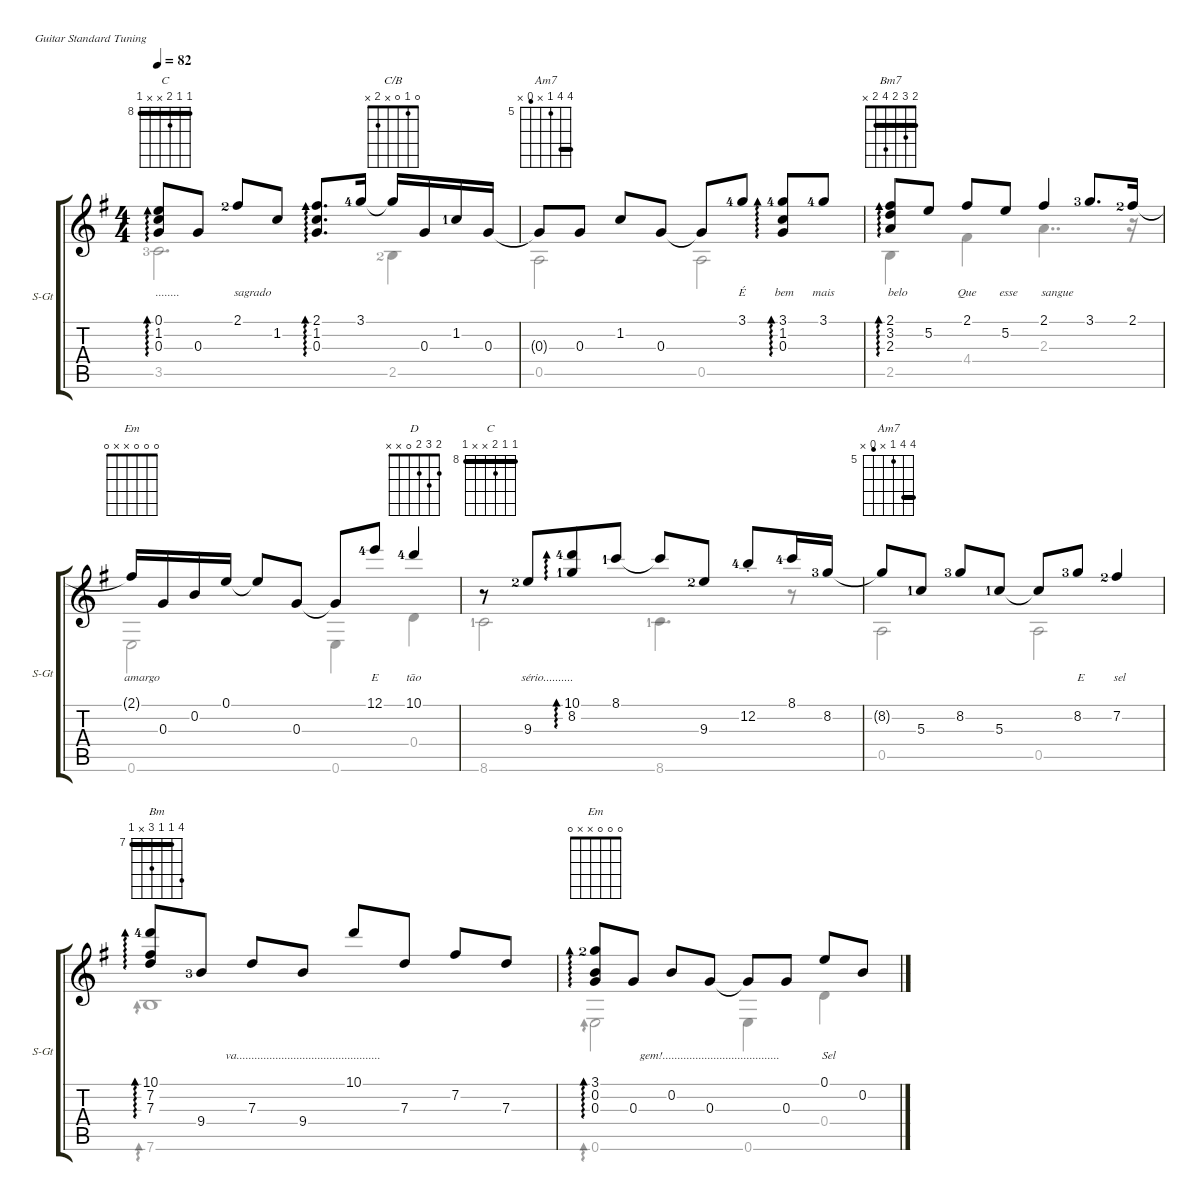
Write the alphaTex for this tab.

\defaultSystemsLayout 4
\hideDynamics
\bracketExtendMode groupsimilarinstruments
\singleTrackTrackNamePolicy allsystems
\firstSystemTrackNameOrientation horizontal
\otherSystemsTrackNameOrientation horizontal
\chordDiagramsInScore
\defaultBarNumberDisplay Hide
\track ("Classical Guitar" "S-Gt") {instrument acousticguitarnylon}
\staff {score tabs}
\tuning (E4 B3 G3 D3 A2 E2)
\chord ("Em" 0 0 0 x x 0) {showdiagram false}
\chord ("C" 0 1 0 2 3 x) {showdiagram false}
\chord ("C/B" 0 1 0 x 2 x) {showdiagram false}
\chord ("Am7" 0 1 0 2 0 x) {showdiagram false}
\chord ("D" 2 3 2 0 x x) {showdiagram false}
\chord ("Bm7" 2 3 2 4 2 x) {showdiagram false barre (2 2)}
\chord ("C" 8 8 9 x x 8) {firstfret 8 showdiagram false barre (8 8)}
\chord ("Am7" 8 8 5 x 4 x) {firstfret 5 showdiagram false barre 8}
\chord ("Bm" 10 7 7 9 x 7) {firstfret 7 showdiagram false barre (7 7)}
\voice
\ts (4 4)
\tempo 82
\clef g2
\scale
0.371875
\ks eminor
(0.1{acc forcenatural} 1.2{acc forcenatural} 0.3{acc forcenatural}).8{ad 0 ch "C" lyrics (0 "      ........  ") lyrics (1 "") lyrics (2 "") lyrics (3 "") lyrics (4 "") dy mf beam Up} 0.3{acc forcenatural}.8{beam Up} 2.1{lf 3 acc #}.8{lyrics (0 "          sagrado") lyrics (1 "") lyrics (2 "") lyrics (3 "") lyrics (4 "") beam Up} 1.2{acc forcenatural}.8{beam Up} (2.1{acc #} 1.2{acc forcenatural} 0.3{acc forcenatural}).8{d ad 0 beam Up} 3.1{lf 5 acc forcenatural}.16{beam Up} 3.1{t acc forcenatural}.16{ch "C/B" beam Up} 0.3{acc forcenatural}.16{beam Up} 1.2{lf 2 acc forcenatural}.16{beam Up} 0.3{acc forcenatural}.16{beam Up} |
\scale
0.304774 0.3{t acc forcenatural}.8{ch "Am7" beam Up} 0.3{acc forcenatural}.8{beam Up} 1.2{acc forcenatural}.8{beam Up} 0.3{acc forcenatural}.8{beam Up} 0.3{t acc forcenatural}.8{beam Up} 3.1{lf 5 acc forcenatural}.8{lyrics (0 "É") lyrics (1 "") lyrics (2 "") lyrics (3 "") lyrics (4 "") beam Up} (1.2{acc forcenatural} 3.1{lf 5 acc forcenatural} 0.3{acc forcenatural}).8{ad 0 lyrics (0 " bem    ") lyrics (1 "") lyrics (2 "") lyrics (3 "") lyrics (4 "") beam Up} 3.1{lf 5 acc forcenatural}.8{lyrics (0 "mais") lyrics (1 "") lyrics (2 "") lyrics (3 "") lyrics (4 "") beam Up} |
\scale
0.323766 (2.1{acc #} 3.2{acc forcenatural} 2.3{acc forcenatural}).8{ad 0 ch "Bm7" lyrics (0 "     belo") lyrics (1 "") lyrics (2 "") lyrics (3 "") lyrics (4 "") beam Up} 5.2{acc forcenatural}.8{beam Up} 2.1{acc #}.8{lyrics (0 "Que") lyrics (1 "") lyrics (2 "") lyrics (3 "") lyrics (4 "") beam Up} 5.2{acc forcenatural}.8{lyrics (0 "  esse") lyrics (1 "") lyrics (2 "") lyrics (3 "") lyrics (4 "") beam Up} 2.1{acc #}.4{lyrics (0 "         sangue") lyrics (1 "") lyrics (2 "") lyrics (3 "") lyrics (4 "") beam Up} 3.1{lf 4 acc forcenatural}.8{d beam Up} 2.1{lf 3 acc #}.16{beam Up} |
\scale
1.13315 2.1{t acc #}.16{ch "Em" lyrics (0 "       amargo") lyrics (1 "") lyrics (2 "") lyrics (3 "") lyrics (4 "") beam Up} 0.3{acc forcenatural}.16{beam Up} 0.2{acc forcenatural}.16{beam Up} 0.1{acc forcenatural}.16{beam Up} 0.1{t acc forcenatural}.8{beam Up} 0.3{acc forcenatural}.8{beam Up} 0.3{t acc forcenatural}.8{beam Up} 12.1{lf 5 acc forcenatural}.8{lyrics (0 "E") lyrics (1 "") lyrics (2 "") lyrics (3 "") lyrics (4 "") beam Up} 10.1{lf 5 acc forcenatural}.4{ch "D" lyrics (0 "tão") lyrics (1 "") lyrics (2 "") lyrics (3 "") lyrics (4 "") beam Up} |
\scale
0.878459 r.8{ch "C" beam Up} 9.3{lf 3 acc forcenatural}.8{lyrics (0 "             sério..........") lyrics (1 "") lyrics (2 "") lyrics (3 "") lyrics (4 "") beam Up beam merge} (10.1{lf 5 acc forcenatural} 8.2{lf 2 acc forcenatural}).8{ad 0 beam Up} 8.1{lf 2 acc forcenatural}.8{beam Up} 8.1{t acc forcenatural}.8{beam Up} 9.3{lf 3 acc forcenatural}.8{beam Up} 12.2{st lf 5 acc forcenatural}.8{beam Up} 8.1{lf 5 acc forcenatural}.16{beam Up} 8.2{lf 4 acc forcenatural}.16{beam Up} |
\scale
0.988393 8.2{t acc forcenatural}.8{ch "Am7" beam Up} 5.3{lf 2 acc forcenatural}.8{beam Up} 8.2{lf 4 acc forcenatural}.8{beam Up} 5.3{lf 2 acc forcenatural}.8{beam Up} 5.3{t acc forcenatural}.8{beam Up} 8.2{lf 4 acc forcenatural}.8{lyrics (0 "  E") lyrics (1 "") lyrics (2 "") lyrics (3 "") lyrics (4 "") beam Up} 7.2{lf 3 acc #}.4{lyrics (0 "  sel") lyrics (1 "") lyrics (2 "") lyrics (3 "") lyrics (4 "") beam Up} |
\scale
0.300584 (10.1{lf 5 acc forcenatural} 7.2{acc #} 7.3{acc forcenatural}).8{ad 0 ch "Bm" lyrics (0 " ") lyrics (1 "") lyrics (2 "") lyrics (3 "") lyrics (4 "") beam Up} 9.4{lf 4 acc forcenatural}.8{beam Up} 7.3{acc forcenatural}.8{beam Up} 9.4{acc forcenatural}.8{lyrics (0 "va................................................") lyrics (1 "") lyrics (2 "") lyrics (3 "") lyrics (4 "") beam Up} 10.1{acc forcenatural}.8{beam Up} 7.3{acc forcenatural}.8{beam Up} 7.2{acc #}.8{beam Up} 7.3{acc forcenatural}.8{beam Up} |
\scale
0.259235 (0.2{acc forcenatural} 3.1{lf 3 acc forcenatural} 0.3{acc forcenatural}).8{ad 0 ch "Em" beam Up} 0.3{acc forcenatural}.8{beam Up} 0.2{acc forcenatural}.8{beam Up} 0.3{acc forcenatural}.8{lyrics (0 "gem!.......................................    ") lyrics (1 "") lyrics (2 "") lyrics (3 "") lyrics (4 "") beam Up} 0.3{t acc forcenatural}.8{beam Up} 0.3{acc forcenatural}.8{beam Up} 0.1{acc forcenatural}.8{lyrics (0 "   Sel") lyrics (1 "") lyrics (2 "") lyrics (3 "") lyrics (4 "") beam Up} 0.2{acc forcenatural}.8{beam Up}
\voice
\clef g2
\ottava regular
\simile none
\scale
0.371875
\ks eminor
3.5{lf 4 acc forcenatural}.2{d dy mf beam Down} 2.5{lf 3 acc forcenatural}.4{beam Down} |
\scale
0.304774 0.5{acc forcenatural}.2{beam Down} 0.5{acc forcenatural}.2{beam Down} |
\scale
0.323766 2.5{acc forcenatural}.4{beam Down} 4.4{acc #}.4{beam Down} 2.3{acc forcenatural}.4{dd beam Down} r.16{beam Down} |
\scale
1.13315 0.6{acc forcenatural}.2{beam Down} 0.6{acc forcenatural}.4{beam Down} 0.4{acc forcenatural}.4{beam Down} |
\scale
0.878459 8.6{lf 2 acc forcenatural}.2{beam Down} 8.6{lf 2 acc forcenatural}.4{d beam Down} r.8{beam Down} |
\scale
0.988393 0.5{acc forcenatural}.2{beam Down} 0.5{acc forcenatural}.2{beam Down} |
\scale
0.300584 7.6{acc forcenatural}.1{ad 0 beam Down} |
\scale
0.259235 0.6{acc forcenatural}.2{ad 0 beam Down} 0.6{acc forcenatural}.4{beam Down} 0.4{acc forcenatural}.4{beam Down}
